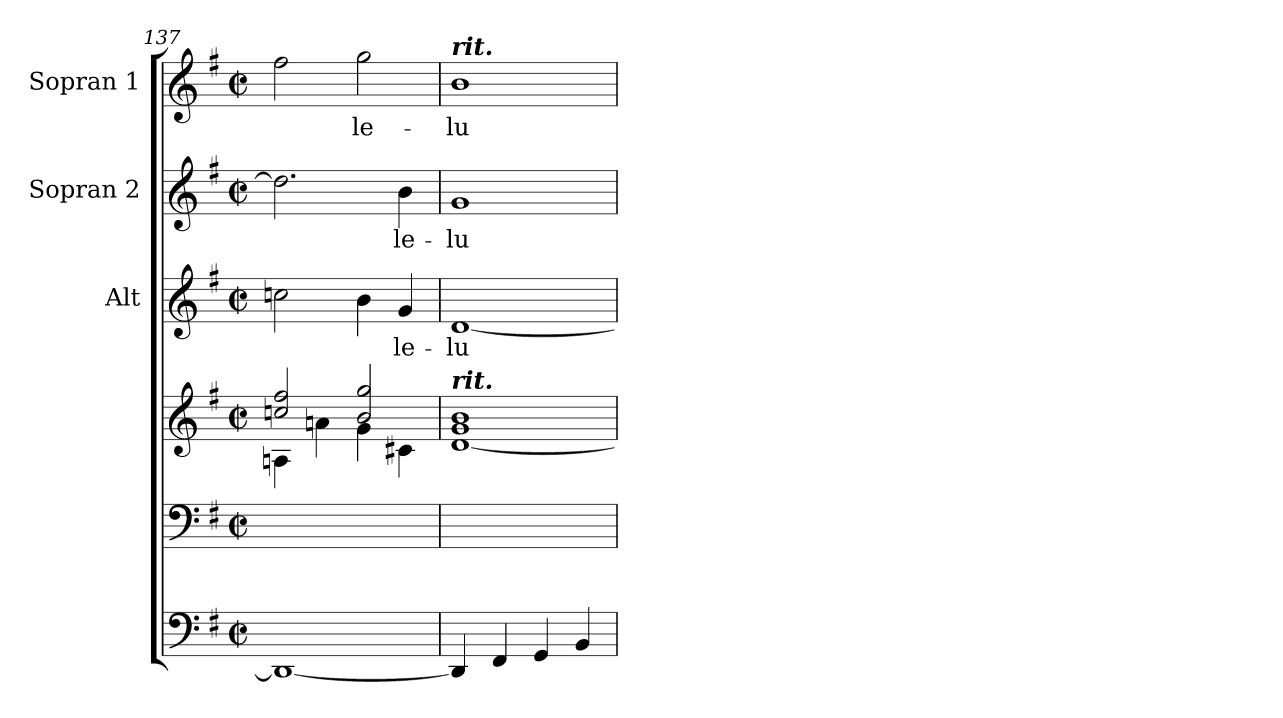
**kern	**kern	**kern	**kern	**text	**kern	**text	**kern	**text
*part5	*part4	*part4	*part3	*part3	*part2	*part2	*part1	*part1
*staff6	*staff5	*staff4	*staff3	*staff3	*staff2	*staff2	*staff1	*staff1
*	*	*	*I"Alt	*	*I"Sopran 2	*	*I"Sopran 1	*
*	*	*	*I'A.	*	*I'S. 2	*	*I'S. 1	*
*clefF4	*clefF4	*clefG2	*clefG2	*	*clefG2	*	*clefG2	*
*k[f#]	*k[f#]	*k[f#]	*k[f#]	*	*k[f#]	*	*k[f#]	*
*G:	*G:	*G:	*G:	*	*G:	*	*G:	*
*M2/2	*M2/2	*M2/2	*M2/2	*	*M2/2	*	*M2/2	*
*met(c|)	*met(c|)	*met(c|)	*met(c|)	*	*met(c|)	*	*met(c|)	*
=137	=137	=137	=137	=137	=137	=137	=137	=137
*	*	*^	*	*	*	*	*	*
1DD_	1ryy	2ccn/ 2ff#/	4An\	2ccn\	.	2.dd\]	.	2ff#\	.
.	.	.	4an\	.	.	.	.	.	.
!	!	!	!	!	!	!	!	!	!LO:LY:b
.	.	2b/ 2gg/	4g\	4b\	.	.	.	2gg\	-le-
!	!	!	!	!	!LO:LY:b	!	!LO:LY:b	!	!
.	.	.	4c#X\	4g/	-le-	4b\	-le-	.	.
=138	=138	=138	=138	=138	=138	=138	=138	=138	=138
!	!	!	!	!	!	!	!	!LO:TX:a:Bi:t=rit.	!
!	!	!LO:TX:a:Bi:t=rit.	!	!	!	!	!	!	!
!	!	!	!	!	!LO:LY:b	!	!LO:LY:b	!	!LO:LY:b
4DD/]	1ryy	1g 1b	[<1d	[1d	-lu-	1g	-lu-	1b	-lu-
4FF#/	.	.	.	.	.	.	.	.	.
4GG/	.	.	.	.	.	.	.	.	.
4BB/	.	.	.	.	.	.	.	.	.
*	*	*v	*v	*	*	*	*	*	*
=	=	=	=	=	=	=	=	=
*-	*-	*-	*-	*-	*-	*-	*-	*-
